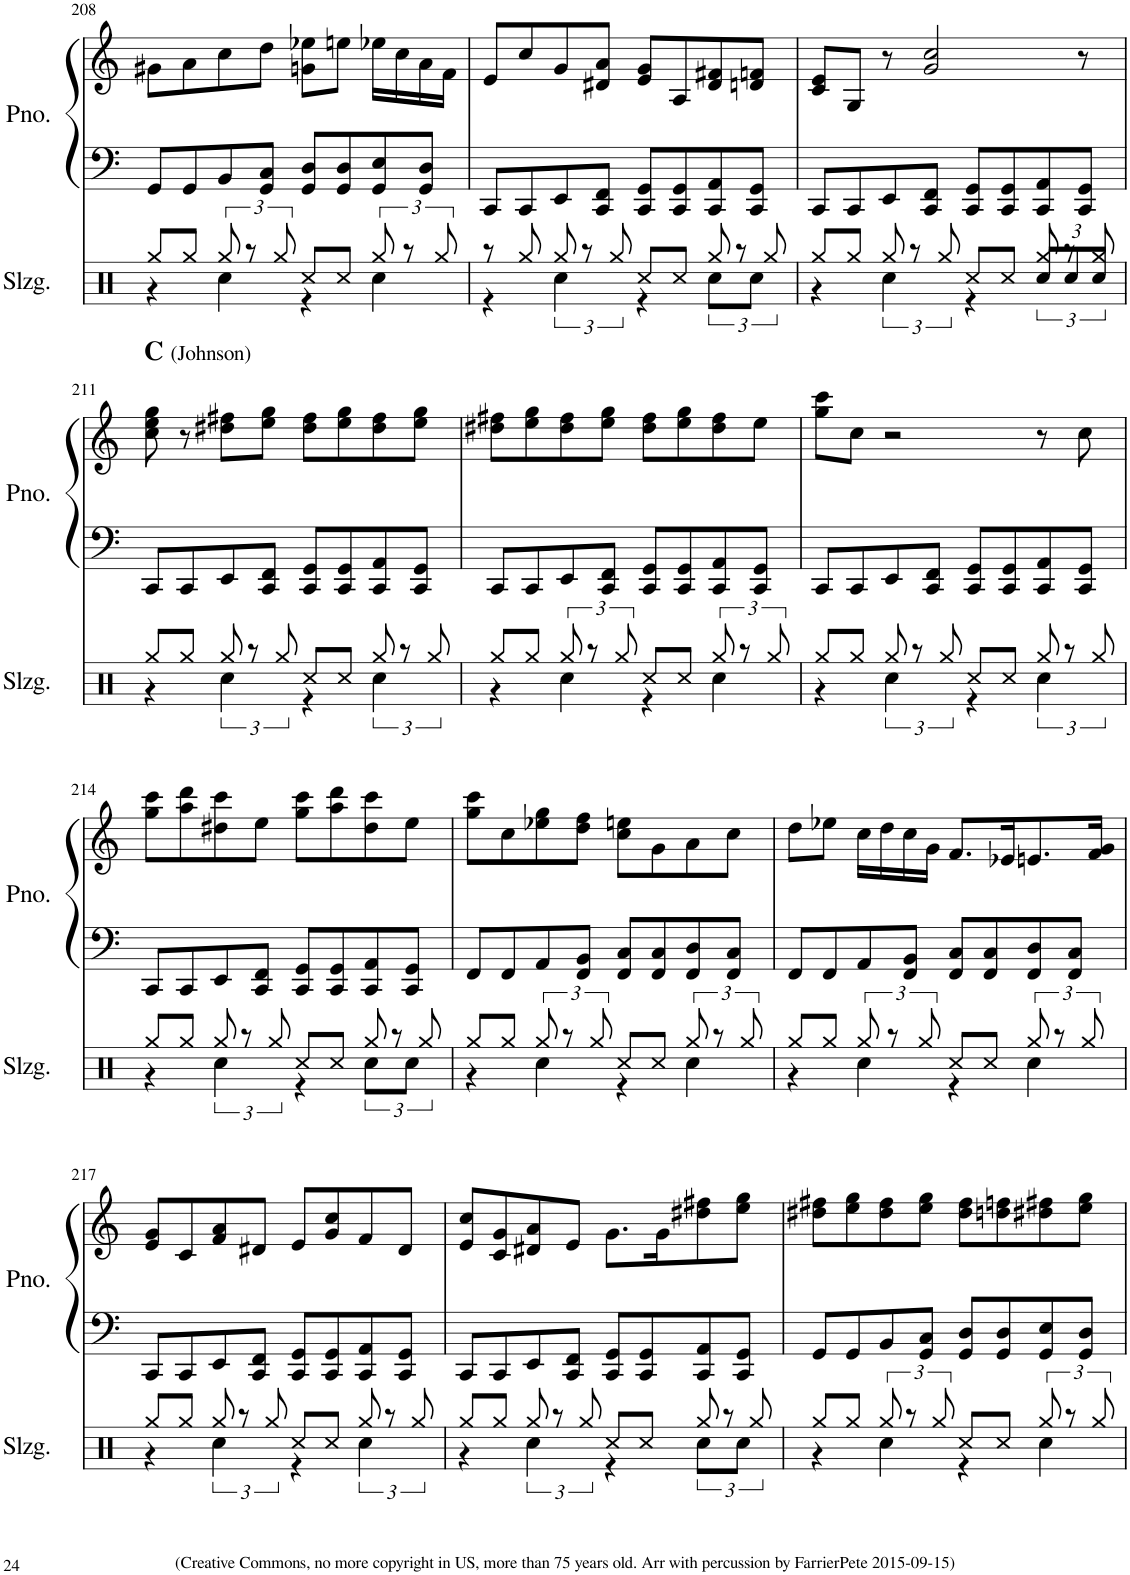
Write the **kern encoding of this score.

**kern	**kern	**kern
*part2	*part1	*part1
*staff3	*staff2	*staff1
*I"Schlagzeug	*I"Klavier	*
*I'Slzg.	*	*
!!LO:PB:g=z
*clefX	*clefF4	*clefG2
*k[]	*k[]	*k[]
*M2/2	*M2/2	*M2/2
*met(c|)	*met(c|)	*met(c|)
=208	=208	=208
*^	*	*
8Rgg/L	4r	8GG/L	8g#X\L
8Rgg/J	.	8GG/	8a\
12Rgg/	4Rcc\	8BB/	8cc\
12r	.	.	.
.	.	8GG/ 8C/J	8dd\J
12Rgg/	.	.	.
8Rcc/L	4r	8GG/ 8D/L	8gn\ 8ee-X\L
8Rcc/J	.	8GG/ 8D/	8een\J
12Rgg/	4Rcc\	8GG/ 8E/	16ee-X\LL
.	.	.	16cc\
12r	.	.	.
.	.	8GG/ 8D/J	16a\
12Rgg/	.	.	.
.	.	.	16f\JJ
=209	=209	=209	=209
8r	4r	8CC/L	8e/L
8Rgg/	.	8CC/	8cc/
12Rgg/	4Rcc\	8EE/	8g/
12r	.	.	.
.	.	8CC/ 8FF/J	8d#X/ 8a/J
12Rgg/	.	.	.
8Rcc/L	4r	8CC/ 8GG/L	8e/ 8g/L
8Rcc/J	.	8CC/ 8GG/	8A/
12Rgg/	8Rcc\L	8CC/ 8AA/	8d#/ 8f#X/
12r	.	.	.
.	8Rcc\J	8CC/ 8GG/J	8dn/ 8fn/J
12Rgg/	.	.	.
=210	=210	=210	=210
8Rgg/L	4r	8CC/L	8c/ 8e/L
8Rgg/J	.	8CC/	8G/J
12Rgg/	4Rcc\	8EE/	8r
12r	.	.	.
.	.	8CC/ 8FF/J	2g/ 2cc/
12Rgg/	.	.	.
8Rcc/L	4r	8CC/ 8GG/L	.
8Rcc/J	.	8CC/ 8GG/	.
*	*Xbrackettup	*	*
12Rgg/	12Rcc/L	8CC/ 8AA/	.
12r	12Rcc/	.	.
.	.	8CC/ 8GG/J	8r
12Rgg/	12Rcc/J	.	.
!!LO:LB:g=z
=211	=211	=211	=211
!	!	!	!LO:TX:a:B:t=C
!	!	!	!LO:TX:a:t=(Johnson)
8Rgg/L	4r	8CC/L	8cc\ 8ee\ 8gg\
8Rgg/J	.	8CC/	8r
*brackettup	*	*	*
12Rgg/	4Rcc\	8EE/	8dd#X\ 8ff#X\L
12r	.	.	.
.	.	8CC/ 8FF/J	8ee\ 8gg\J
12Rgg/	.	.	.
8Rcc/L	4r	8CC/ 8GG/L	8dd#\ 8ff#\L
8Rcc/J	.	8CC/ 8GG/	8ee\ 8gg\
12Rgg/	4Rcc\	8CC/ 8AA/	8dd#\ 8ff#\
12r	.	.	.
.	.	8CC/ 8GG/J	8ee\ 8gg\J
12Rgg/	.	.	.
=212	=212	=212	=212
8Rgg/L	4r	8CC/L	8dd#X\ 8ff#X\L
8Rgg/J	.	8CC/	8ee\ 8gg\
12Rgg/	4Rcc\	8EE/	8dd#\ 8ff#\
12r	.	.	.
.	.	8CC/ 8FF/J	8ee\ 8gg\J
12Rgg/	.	.	.
8Rcc/L	4r	8CC/ 8GG/L	8dd#\ 8ff#\L
8Rcc/J	.	8CC/ 8GG/	8ee\ 8gg\
12Rgg/	4Rcc\	8CC/ 8AA/	8dd#\ 8ff#\
12r	.	.	.
.	.	8CC/ 8GG/J	8ee\J
12Rgg/	.	.	.
=213	=213	=213	=213
8Rgg/L	4r	8CC/L	8gg\ 8ccc\L
8Rgg/J	.	8CC/	8cc\J
12Rgg/	4Rcc\	8EE/	2r
12r	.	.	.
.	.	8CC/ 8FF/J	.
12Rgg/	.	.	.
8Rcc/L	4r	8CC/ 8GG/L	.
8Rcc/J	.	8CC/ 8GG/	.
12Rgg/	4Rcc\	8CC/ 8AA/	8r
12r	.	.	.
.	.	8CC/ 8GG/J	8cc\
12Rgg/	.	.	.
!!LO:LB:g=z
=214	=214	=214	=214
8Rgg/L	4r	8CC/L	8gg\ 8ccc\L
8Rgg/J	.	8CC/	8aa\ 8ddd\
12Rgg/	4Rcc\	8EE/	8dd#X\ 8ccc\
12r	.	.	.
.	.	8CC/ 8FF/J	8ee\J
12Rgg/	.	.	.
8Rcc/L	4r	8CC/ 8GG/L	8gg\ 8ccc\L
8Rcc/J	.	8CC/ 8GG/	8aa\ 8ddd\
12Rgg/	8Rcc\L	8CC/ 8AA/	8dd#\ 8ccc\
12r	.	.	.
.	8Rcc\J	8CC/ 8GG/J	8ee\J
12Rgg/	.	.	.
=215	=215	=215	=215
8Rgg/L	4r	8FF/L	8gg\ 8ccc\L
8Rgg/J	.	8FF/	8cc\
12Rgg/	4Rcc\	8AA/	8ee-X\ 8gg\
12r	.	.	.
.	.	8FF/ 8BB/J	8dd\ 8ff\J
12Rgg/	.	.	.
8Rcc/L	4r	8FF/ 8C/L	8cc\ 8een\L
8Rcc/J	.	8FF/ 8C/	8g\
12Rgg/	4Rcc\	8FF/ 8D/	8a\
12r	.	.	.
.	.	8FF/ 8C/J	8cc\J
12Rgg/	.	.	.
=216	=216	=216	=216
8Rgg/L	4r	8FF/L	8dd\L
8Rgg/J	.	8FF/	8ee-X\J
12Rgg/	4Rcc\	8AA/	16cc\LL
.	.	.	16dd\
12r	.	.	.
.	.	8FF/ 8BB/J	16cc\
12Rgg/	.	.	.
.	.	.	16g\JJ
8Rcc/L	4r	8FF/ 8C/L	8.f/L
8Rcc/J	.	8FF/ 8C/	.
.	.	.	16e-X/K
12Rgg/	4Rcc\	8FF/ 8D/	8.en/
12r	.	.	.
.	.	8FF/ 8C/J	.
12Rgg/	.	.	.
.	.	.	16f/ 16g/Jk
!!LO:LB:g=z
=217	=217	=217	=217
8Rgg/L	4r	8CC/L	8e/ 8g/L
8Rgg/J	.	8CC/	8c/
12Rgg/	4Rcc\	8EE/	8f/ 8a/
12r	.	.	.
.	.	8CC/ 8FF/J	8d#X/J
12Rgg/	.	.	.
8Rcc/L	4r	8CC/ 8GG/L	8e/L
8Rcc/J	.	8CC/ 8GG/	8g/ 8cc/
12Rgg/	4Rcc\	8CC/ 8AA/	8f/
12r	.	.	.
.	.	8CC/ 8GG/J	8d#/J
12Rgg/	.	.	.
=218	=218	=218	=218
8Rgg/L	4r	8CC/L	8e/ 8cc/L
8Rgg/J	.	8CC/	8c/ 8g/
12Rgg/	4Rcc\	8EE/	8d#X/ 8a/
12r	.	.	.
.	.	8CC/ 8FF/J	8e/J
12Rgg/	.	.	.
8Rcc/L	4r	8CC/ 8GG/L	8.g\L
8Rcc/J	.	8CC/ 8GG/	.
.	.	.	16g\K
12Rgg/	8Rcc\L	8CC/ 8AA/	8dd#X\ 8ff#X\
12r	.	.	.
.	8Rcc\J	8CC/ 8GG/J	8ee\ 8gg\J
12Rgg/	.	.	.
=219	=219	=219	=219
8Rgg/L	4r	8GG/L	8dd#X\ 8ff#X\L
8Rgg/J	.	8GG/	8ee\ 8gg\
12Rgg/	4Rcc\	8BB/	8dd#\ 8ff#\
12r	.	.	.
.	.	8GG/ 8C/J	8ee\ 8gg\J
12Rgg/	.	.	.
8Rcc/L	4r	8GG/ 8D/L	8dd#\ 8ff#\L
8Rcc/J	.	8GG/ 8D/	8ddn\ 8ffn\
12Rgg/	4Rcc\	8GG/ 8E/	8dd#X\ 8ff#X\
12r	.	.	.
.	.	8GG/ 8D/J	8ee\ 8gg\J
12Rgg/	.	.	.
*v	*v	*	*
=	=	=
*-	*-	*-
